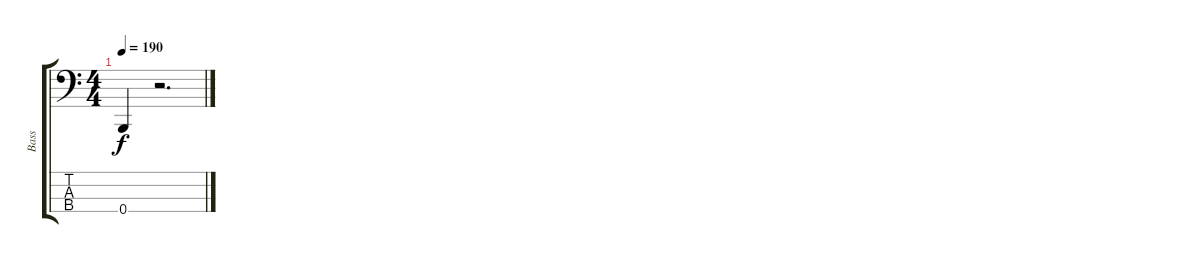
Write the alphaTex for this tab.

\track ("Bass" "Bass") {instrument electricbasspick}
\staff {score tabs}
\tuning (D2 A1 E1 B0) {hide}
\ts (4 4)
\tempo 190
\clef f4
\ks c
0.4.4{dy f} r.2{d}
